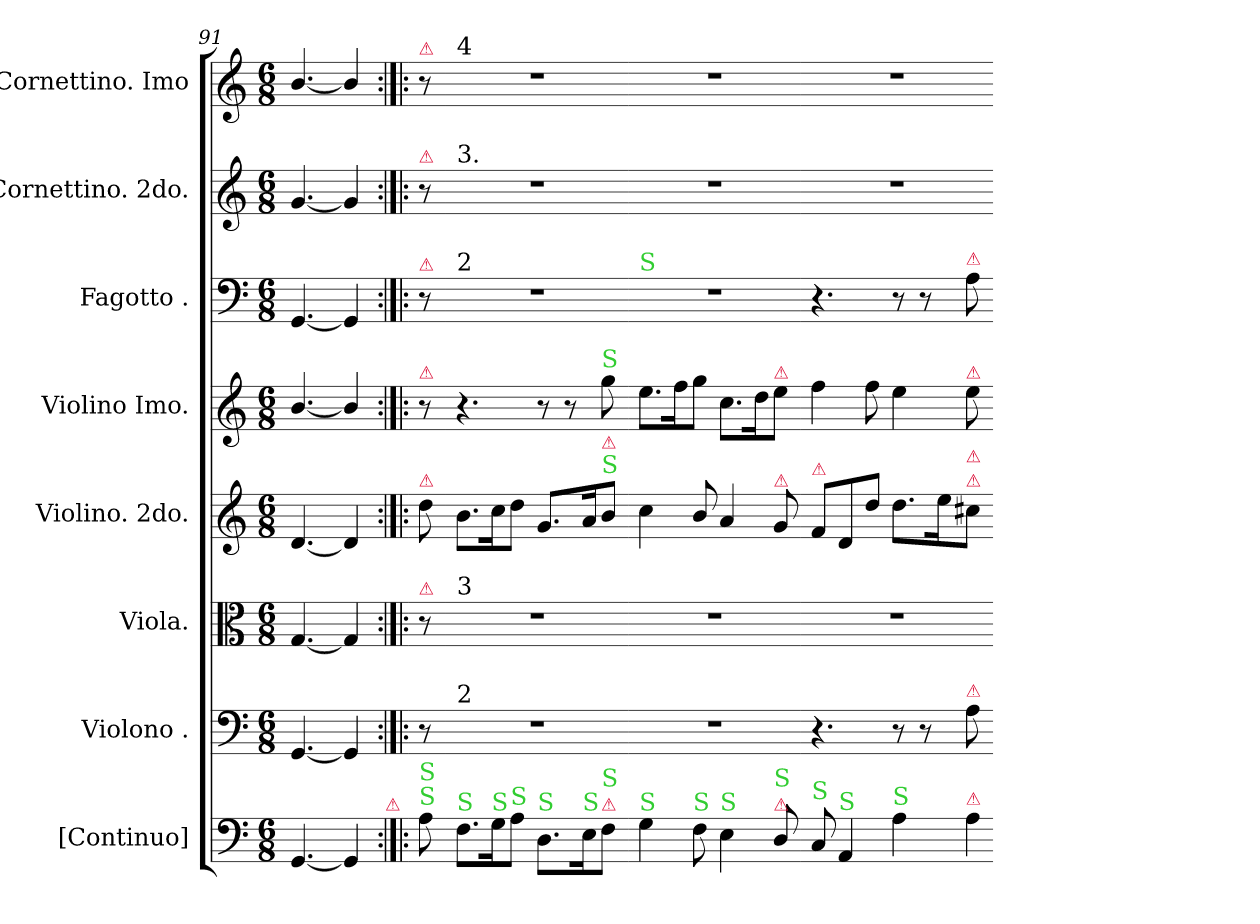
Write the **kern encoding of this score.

**kern	**kern	**kern	**kern	**kern	**kern	**kern	**kern
*part8	*part7	*part6	*part5	*part4	*part3	*part2	*part1
*staff8	*staff7	*staff6	*staff5	*staff4	*staff3	*staff2	*staff1
*I"[Continuo]	*I"Violono .	*I"Viola.	*I"Violino. 2do.	*I"Violino Imo.	*I"Fagotto .	*I"Cornettino. 2do.	*I"Cornettino. Imo
*	*	*I'vla	*I'vl 2	*I'vl 1	*I'fag	*I'cnto 2	*I'cnto 1
*clefF4	*clefF4	*clefC3	*clefG2	*clefG2	*clefF4	*clefG2	*clefG2
*k[]	*k[]	*k[]	*k[]	*k[]	*k[]	*k[]	*k[]
*C:	*C:	*C:	*C:	*C:	*C:	*C:	*C:
*M6/8	*M6/8	*M6/8	*M6/8	*M6/8	*M6/8	*M6/8	*M6/8
=91	=91	=91	=91	=91	=91	=91	=91
[4.GG/	[4.GG/	[4.G/	[4.d/	[4.b/	[4.GG/	[4.g/	[4.b/
4GG]	4GG]	4G]	4d]	4b/]	4GG]	4g]	4b/]
!LO:TX:a:color=crimson:t=⚠	!	!	!	!	!	!	!
=:|!|:	=:|!|:	=:|!|:	=:|!|:	=:|!|:	=:|!|:	=:|!|:	=:|!|:
!	!	!	!	!	!	!	!LO:TX:a:color=crimson:t=⚠
!	!	!	!	!	!	!LO:TX:a:color=crimson:t=⚠	!
!	!	!	!	!	!LO:TX:a:color=crimson:t=⚠	!	!
!	!	!	!	!LO:TX:a:color=crimson:t=⚠	!	!	!
!	!	!	!LO:TX:a:color=crimson:t=⚠	!	!	!	!
!	!	!LO:TX:a:color=crimson:t=⚠	!	!	!	!	!
!LO:TX:a:color=limegreen:t=S	!	!	!	!	!	!	!
!LO:TX:a:color=limegreen:t=S	!	!	!	!	!	!	!
8A\	8r	8r	8dd\	8r	8r	8r	8r
=92-	=92-	=92-	=92-	=92-	=92-	=92-	=92-
!	!	!	!	!	!	!	!LO:TX:a:t=4
!	!	!	!	!	!	!LO:TX:a:t=3.	!
!	!	!	!	!	!LO:TX:a:t=2	!	!
!	!	!LO:TX:a:t=3	!	!	!	!	!
!	!LO:TX:a:t=2	!	!	!	!	!	!
!LO:TX:a:color=limegreen:t=S	!	!	!	!	!	!	!
8.F\L	2.r	2.r	8.b\L	4.r	2.r	2.r	2.r
!LO:TX:a:color=limegreen:t=S	!	!	!	!	!	!	!
16G\K	.	.	16cc\K	.	.	.	.
!LO:TX:a:color=limegreen:t=S	!	!	!	!	!	!	!
8A\J	.	.	8dd\J	.	.	.	.
!LO:TX:a:color=limegreen:t=S	!	!	!	!	!	!	!
8.D\L	.	.	8.g/L	8r	.	.	.
.	.	.	.	8r	.	.	.
!LO:TX:a:color=limegreen:t=S	!	!	!	!	!	!	!
16E\K	.	.	16a/K	.	.	.	.
!	!	!	!	!LO:TX:a:color=limegreen:t=S	!	!	!
!	!	!	!LO:TX:a:color=limegreen:t=S	!	!	!	!
!	!	!	!LO:TX:a:color=crimson:t=⚠	!	!	!	!
!LO:TX:a:color=crimson:t=⚠	!	!	!	!	!	!	!
!LO:TX:a:color=limegreen:t=S	!	!	!	!	!	!	!
8F\J	.	.	8b/J	8gg\	.	.	.
=93-	=93-	=93-	=93-	=93-	=93-	=93-	=93-
!	!	!	!	!	!LO:TX:a:color=limegreen:t=S	!	!
!LO:TX:a:color=limegreen:t=S	!	!	!	!	!	!	!
4G\	2.r	2.r	4cc\	8.ee\L	2.r	2.r	2.r
.	.	.	.	16ff\K	.	.	.
!LO:TX:a:color=limegreen:t=S	!	!	!	!	!	!	!
8F\	.	.	8b/	8gg\J	.	.	.
!LO:TX:a:color=limegreen:t=S	!	!	!	!	!	!	!
4E\	.	.	4a/	8.cc\L	.	.	.
.	.	.	.	16dd\K	.	.	.
!	!	!	!	!LO:TX:a:color=crimson:t=⚠	!	!	!
!	!	!	!LO:TX:a:color=crimson:t=⚠	!	!	!	!
!LO:TX:a:color=crimson:t=⚠	!	!	!	!	!	!	!
!LO:TX:a:color=limegreen:t=S	!	!	!	!	!	!	!
8D/	.	.	8g/	8ee\J	.	.	.
=94-	=94-	=94-	=94-	=94-	=94-	=94-	=94-
!	!	!	!LO:TX:a:color=crimson:t=⚠	!	!	!	!
!LO:TX:a:color=limegreen:t=S	!	!	!	!	!	!	!
8C/	4.r	2.r	8f/L	4ff\	4.r	2.r	2.r
!LO:TX:a:color=limegreen:t=S	!	!	!	!	!	!	!
4AA/	.	.	8d/	.	.	.	.
.	.	.	8dd/J	8ff\	.	.	.
!LO:TX:a:color=limegreen:t=S	!	!	!	!	!	!	!
4A\	8r	.	8.dd\L	4ee\	8r	.	.
.	8r	.	.	.	8r	.	.
.	.	.	16ee\K	.	.	.	.
!	!	!	!	!	!LO:TX:a:color=crimson:t=⚠	!	!
!	!	!	!	!LO:TX:a:color=crimson:t=⚠	!	!	!
!	!	!	!LO:TX:a:color=crimson:t=⚠	!	!	!	!
!	!	!	!LO:TX:a:color=crimson:t=⚠	!	!	!	!
!	!LO:TX:a:color=crimson:t=⚠	!	!	!	!	!	!
!LO:TX:a:color=crimson:t=⚠	!	!	!	!	!	!	!
!LO:N:vis=4	!	!	!	!	!	!	!
8A\	8A\	.	8cc#X\J	8ee\	8A\	.	.
=-	=-	=-	=-	=-	=-	=-	=-
*-	*-	*-	*-	*-	*-	*-	*-
